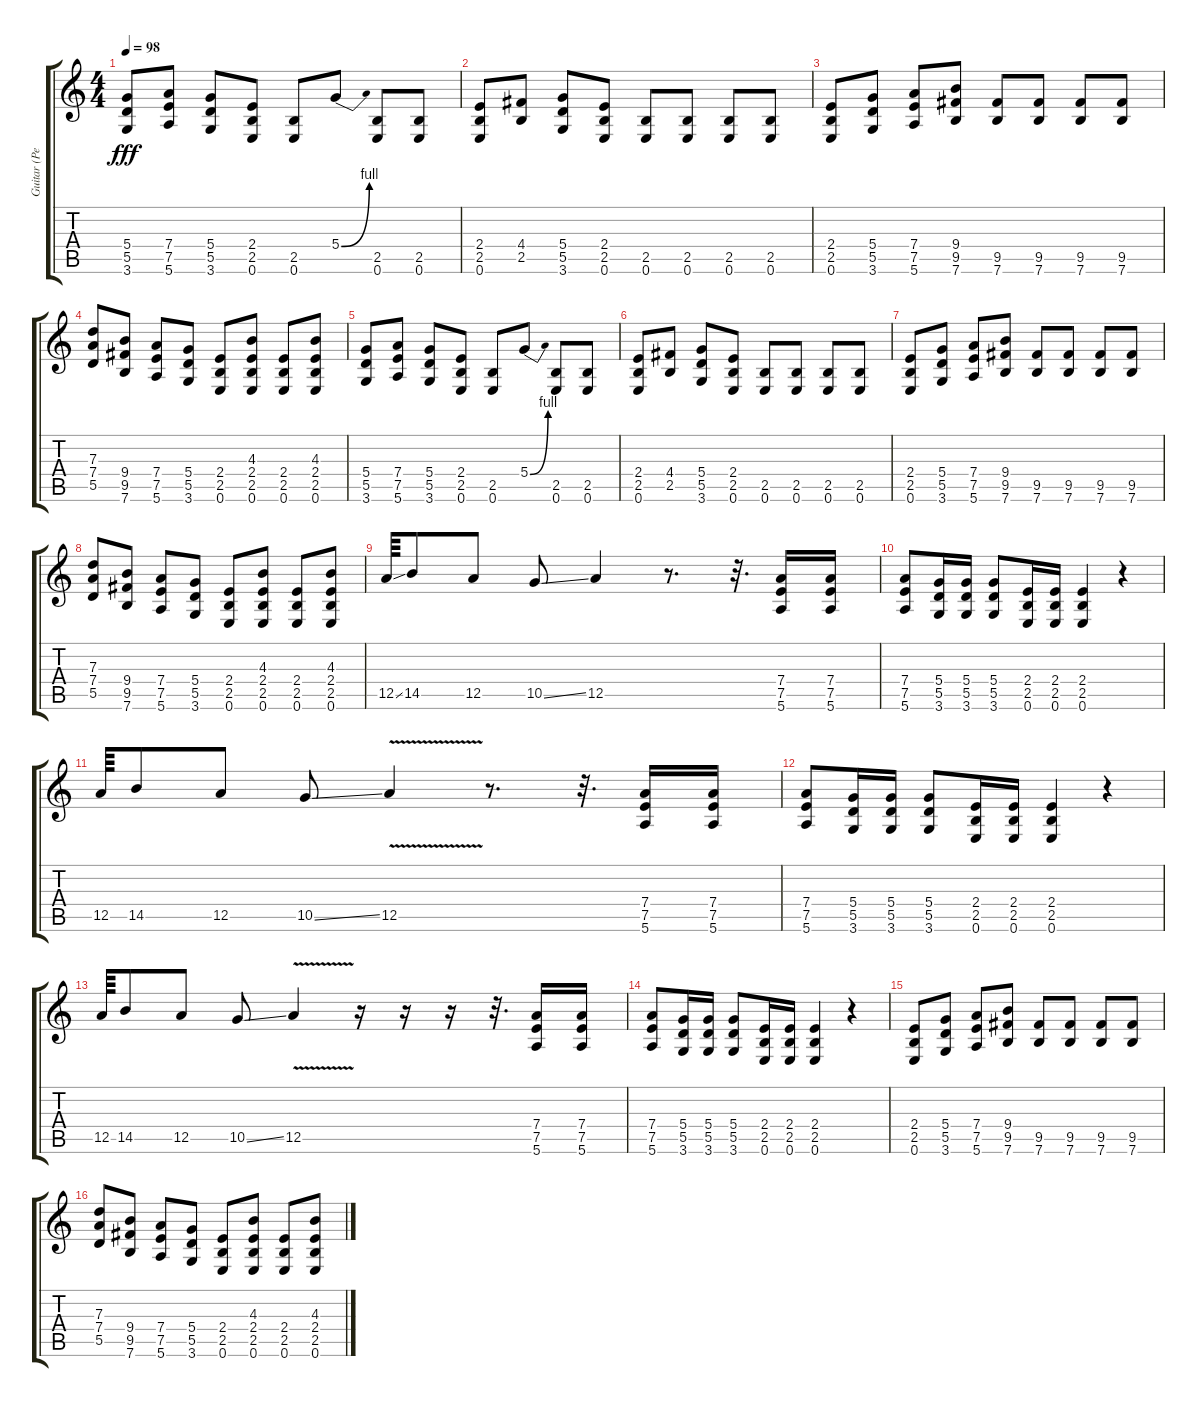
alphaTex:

\track ("Guitar (Peter Hayes)" "Guitar (Pe") {instrument distortionguitar}
\staff {score tabs}
\tuning (E4 B3 G3 D3 A2 E2) {hide}
\ts (4 4)
\tempo 98
\clef g2
\ks c
(5.4 5.5 3.6).8{dy fff} (7.4 7.5 5.6).8 (5.4 5.5 3.6).8 (2.4 2.5 0.6).8 (2.5 0.6).8 5.4{be (bend 0 0 30 4)}.8 (2.5 0.6).8 (2.5 0.6).8 |
(2.4 2.5 0.6).8 (4.4 2.5).8 (5.4 5.5 3.6).8 (2.4 2.5 0.6).8 (2.5 0.6).8 (2.5 0.6).8 (2.5 0.6).8 (2.5 0.6).8 |
(2.4 2.5 0.6).8 (5.4 5.5 3.6).8 (7.4 7.5 5.6).8 (9.4 9.5 7.6).8 (9.5 7.6).8 (9.5 7.6).8 (9.5 7.6).8 (9.5 7.6).8 |
(7.3 7.4 5.5).8 (9.4 9.5 7.6).8 (7.4 7.5 5.6).8 (5.4 5.5 3.6).8 (2.4 2.5 0.6).8 (4.3 2.4 2.5 0.6).8 (2.4 2.5 0.6).8 (4.3 2.4 2.5 0.6).8 |
(5.4 5.5 3.6).8 (7.4 7.5 5.6).8 (5.4 5.5 3.6).8 (2.4 2.5 0.6).8 (2.5 0.6).8 5.4{be (bend 0 0 30 4)}.8 (2.5 0.6).8 (2.5 0.6).8 |
(2.4 2.5 0.6).8 (4.4 2.5).8 (5.4 5.5 3.6).8 (2.4 2.5 0.6).8 (2.5 0.6).8 (2.5 0.6).8 (2.5 0.6).8 (2.5 0.6).8 |
(2.4 2.5 0.6).8 (5.4 5.5 3.6).8 (7.4 7.5 5.6).8 (9.4 9.5 7.6).8 (9.5 7.6).8 (9.5 7.6).8 (9.5 7.6).8 (9.5 7.6).8 |
(7.3 7.4 5.5).8 (9.4 9.5 7.6).8 (7.4 7.5 5.6).8 (5.4 5.5 3.6).8 (2.4 2.5 0.6).8 (4.3 2.4 2.5 0.6).8 (2.4 2.5 0.6).8 (4.3 2.4 2.5 0.6).8 |
12.5{ss}.64 14.5.8 12.5.8 10.5{ss}.8 12.5.4 r.8{d} r.32{d} (7.4 7.5 5.6).16 (7.4 7.5 5.6).16 |
(7.4 7.5 5.6).8 (5.4 5.5 3.6).16 (5.4 5.5 3.6).16 (5.4 5.5 3.6).8 (2.4 2.5 0.6).16 (2.4 2.5 0.6).16 (2.4 2.5 0.6).4 r.4 |
12.5.64 14.5.8 12.5.8 10.5{ss}.8 12.5{v}.4 r.8{d} r.32{d} (7.4 7.5 5.6).16 (7.4 7.5 5.6).16 |
(7.4 7.5 5.6).8 (5.4 5.5 3.6).16 (5.4 5.5 3.6).16 (5.4 5.5 3.6).8 (2.4 2.5 0.6).16 (2.4 2.5 0.6).16 (2.4 2.5 0.6).4 r.4 |
12.5.64 14.5.8 12.5.8 10.5{ss}.8 12.5{v}.4 r.16 r.16 r.16 r.32{d} (7.4 7.5 5.6).16 (7.4 7.5 5.6).16 |
(7.4 7.5 5.6).8 (5.4 5.5 3.6).16 (5.4 5.5 3.6).16 (5.4 5.5 3.6).8 (2.4 2.5 0.6).16 (2.4 2.5 0.6).16 (2.4 2.5 0.6).4 r.4 |
(2.4 2.5 0.6).8 (5.4 5.5 3.6).8 (7.4 7.5 5.6).8 (9.4 9.5 7.6).8 (9.5 7.6).8 (9.5 7.6).8 (9.5 7.6).8 (9.5 7.6).8 |
(7.3 7.4 5.5).8 (9.4 9.5 7.6).8 (7.4 7.5 5.6).8 (5.4 5.5 3.6).8 (2.4 2.5 0.6).8 (4.3 2.4 2.5 0.6).8 (2.4 2.5 0.6).8 (4.3 2.4 2.5 0.6).8
